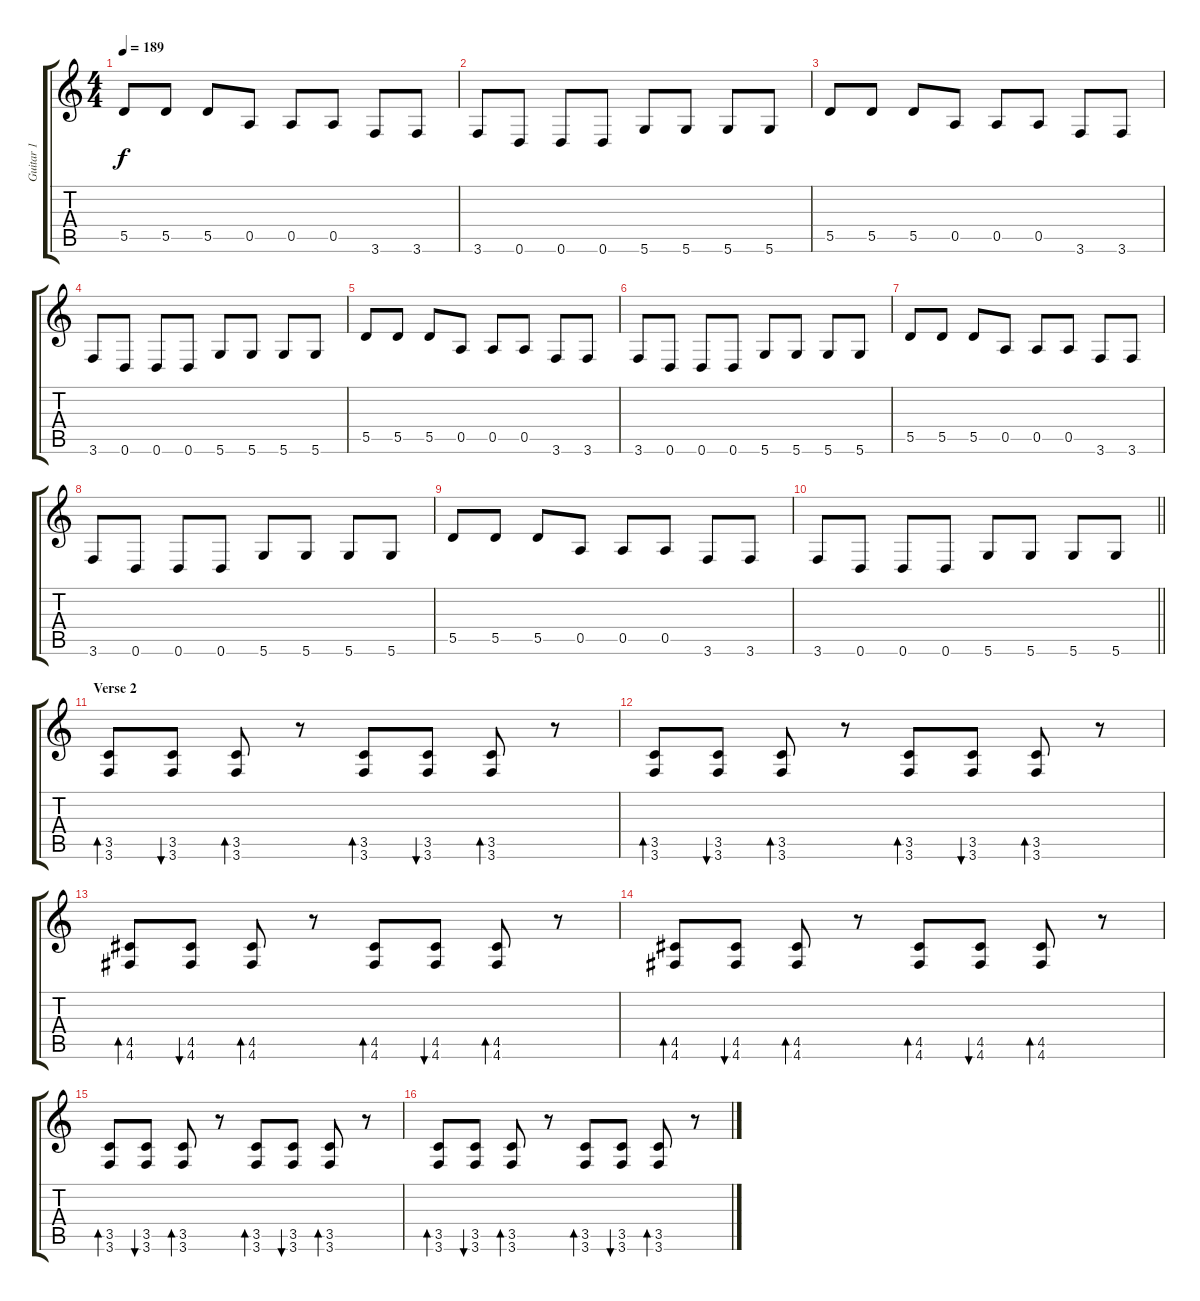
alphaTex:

\track ("Guitar 1" "Guitar 1") {instrument distortionguitar}
\staff {score tabs}
\tuning (E4 B3 G3 D3 A2 D2) {hide}
\ts (4 4)
\tempo 189
\clef g2
\ks c
5.5.8{dy f} 5.5.8 5.5.8 0.5.8 0.5.8 0.5.8 3.6.8 3.6.8 |
3.6.8 0.6.8 0.6.8 0.6.8 5.6.8 5.6.8 5.6.8 5.6.8 |
5.5.8 5.5.8 5.5.8 0.5.8 0.5.8 0.5.8 3.6.8 3.6.8 |
3.6.8 0.6.8 0.6.8 0.6.8 5.6.8 5.6.8 5.6.8 5.6.8 |
5.5.8 5.5.8 5.5.8 0.5.8 0.5.8 0.5.8 3.6.8 3.6.8 |
3.6.8 0.6.8 0.6.8 0.6.8 5.6.8 5.6.8 5.6.8 5.6.8 |
5.5.8 5.5.8 5.5.8 0.5.8 0.5.8 0.5.8 3.6.8 3.6.8 |
3.6.8 0.6.8 0.6.8 0.6.8 5.6.8 5.6.8 5.6.8 5.6.8 |
5.5.8 5.5.8 5.5.8 0.5.8 0.5.8 0.5.8 3.6.8 3.6.8 |
\barLineRight lightlight
3.6.8 0.6.8 0.6.8 0.6.8 5.6.8 5.6.8 5.6.8 5.6.8 |
\section ("" "Verse 2")
(3.5 3.6).8{bd 60} (3.5 3.6).8{bu 60} (3.5 3.6).8{bd 60} r.8 (3.5 3.6).8{bd 60} (3.5 3.6).8{bu 60} (3.5 3.6).8{bd 60} r.8 |
(3.5 3.6).8{bd 60} (3.5 3.6).8{bu 60} (3.5 3.6).8{bd 60} r.8 (3.5 3.6).8{bd 60} (3.5 3.6).8{bu 60} (3.5 3.6).8{bd 60} r.8 |
(4.5 4.6).8{bd 60} (4.5 4.6).8{bu 60} (4.5 4.6).8{bd 60} r.8 (4.5 4.6).8{bd 60} (4.5 4.6).8{bu 60} (4.5 4.6).8{bd 60} r.8 |
(4.5 4.6).8{bd 60} (4.5 4.6).8{bu 60} (4.5 4.6).8{bd 60} r.8 (4.5 4.6).8{bd 60} (4.5 4.6).8{bu 60} (4.5 4.6).8{bd 60} r.8 |
(3.5 3.6).8{bd 60} (3.5 3.6).8{bu 60} (3.5 3.6).8{bd 60} r.8 (3.5 3.6).8{bd 60} (3.5 3.6).8{bu 60} (3.5 3.6).8{bd 60} r.8 |
(3.5 3.6).8{bd 60} (3.5 3.6).8{bu 60} (3.5 3.6).8{bd 60} r.8 (3.5 3.6).8{bd 60} (3.5 3.6).8{bu 60} (3.5 3.6).8{bd 60} r.8
